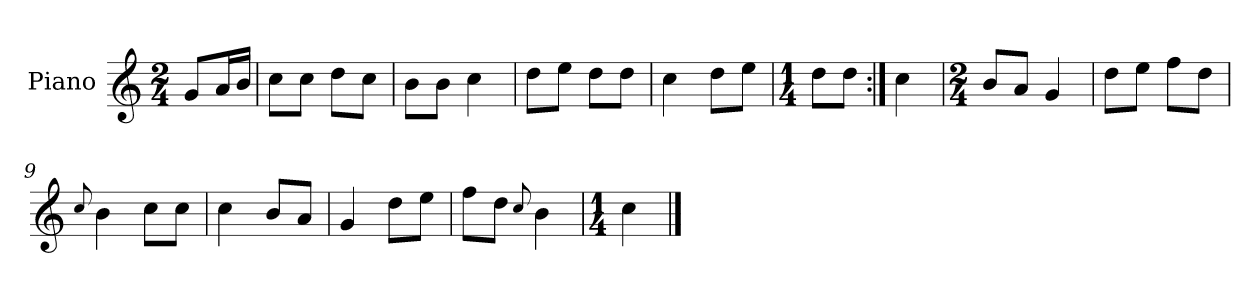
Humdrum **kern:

**kern
*part1
*staff1
*I"Piano
*I'Pno.
*clefG2
*k[]
*M2/4
=
8g/L
16a/L
16b/JJ
=1
8cc\L
8cc\J
8dd\L
8cc\J
=2
8b\L
8b\J
4cc\
=3
8dd\L
8ee\J
8dd\L
8dd\J
=4
4cc\
8dd\L
8ee\J
=5
*M1/4
8dd\L
8dd\J
=6:|!
4cc\
=7
*M2/4
8b/L
8a/J
4g/
=8
8dd\L
8ee\J
8ff\L
8dd\J
=9
8qqcc/
4b\
8cc\L
8cc\J
=10
4cc\
8b/L
8a/J
=11
4g/
8dd\L
8ee\J
!!LO:LB:g=z
=12
8ff\L
8dd\J
8qqcc/
4b\
=13
*M1/4
4cc\
==
*-
